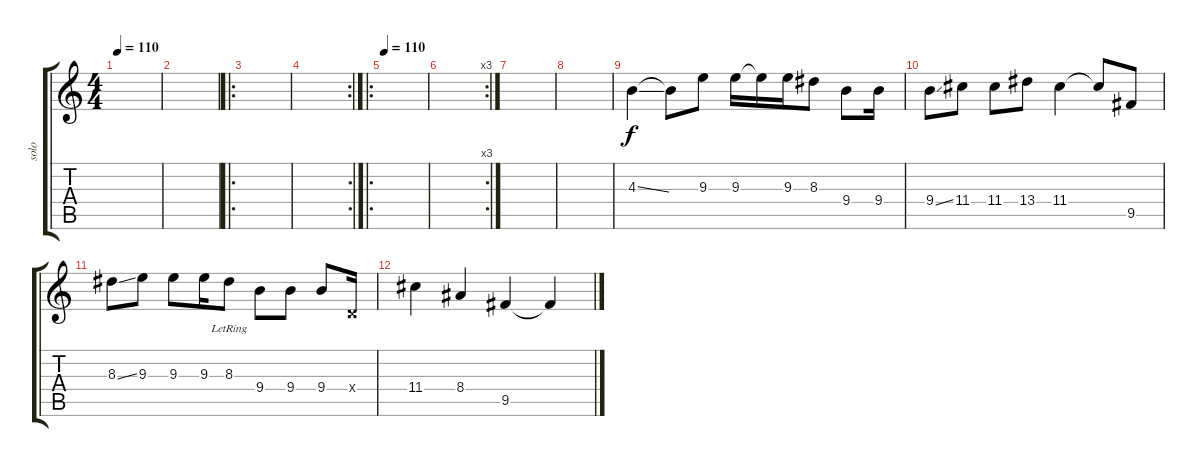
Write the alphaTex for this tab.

\track ("solo" "solo") {instrument distortionguitar}
\staff {score tabs}
\tuning (E4 B3 G3 D3 A2 E2) {hide}
\ts (4 4)
\tempo 110
\clef g2
\ks c
|
|
\ro
|
\rc 2
|
\ro
\tempo 110
|
\rc 3
|
|
|
4.3{ss}.4 4.3{t}.8 9.3.8 9.3.16 9.3{t}.16 9.3.16 8.3.8 9.4.8 9.4.16 |
9.4{ss}.8 11.4.8 11.4.8 13.4.8 11.4.4 11.4{t}.8 9.5.8 |
8.3{ss}.8 9.3.8 9.3.8 9.3.16 8.3{lr}.8 9.4.8 9.4.8 9.4.8 0.4{x}.16 |
11.4.4 8.4.4 9.5.4 9.5{t}.4
